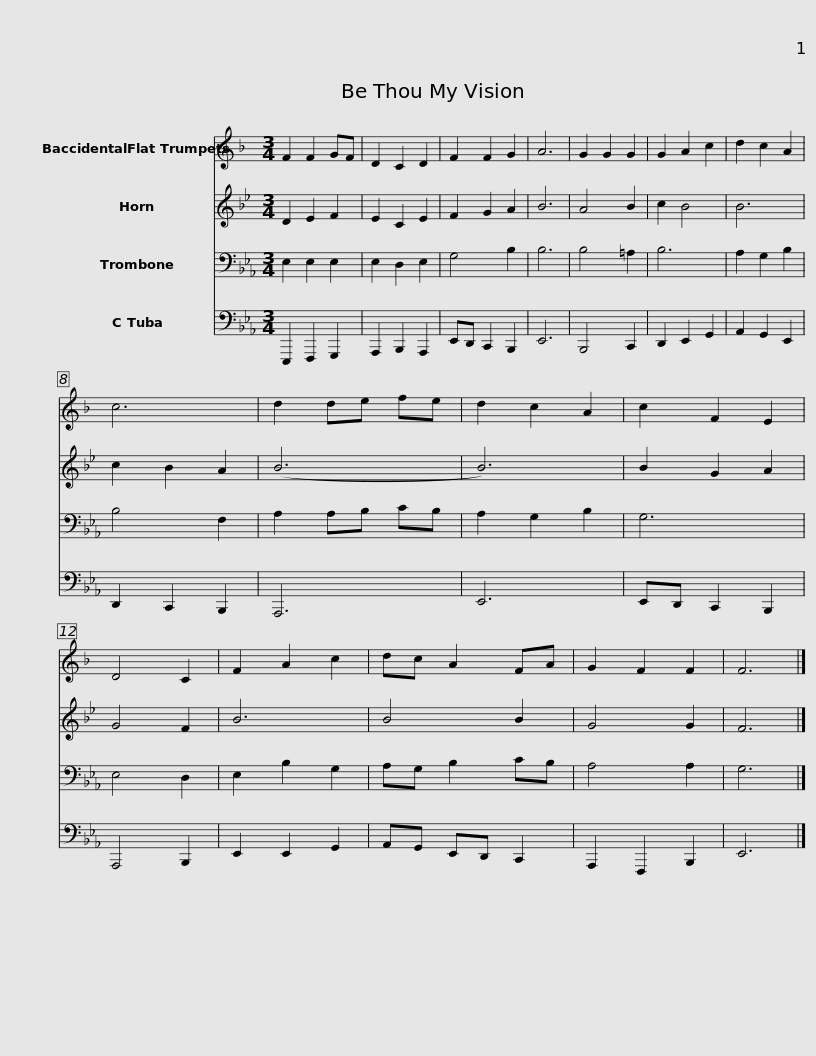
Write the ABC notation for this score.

X:1
%%score 1 2 3 4
L:1/8
M:3/4
I:linebreak $
K:Eb
V:1 treble transpose=-2
V:2 treble transpose=-7
V:3 bass
V:4 bass
V:1
[K:F] F2 F2 GF | D2 C2 D2 | F2 F2 G2 | A6 | G2 G2 G2 | %5
 G2 A2 c2 | d2 c2 A2 | c6 |$ d2 de fe | d2 c2 A2 | %10
 c2 F2 E2 | D4 C2 | F2 A2 c2 | dc A2 FA | G2 F2 F2 | %15
 F6 |] %16
V:2
[K:Bb] D2 E2 F2 | E2 C2 E2 | F2 G2 A2 | B6 | A4 B2 | %5
 c2 B4 | B6 | c2 B2 A2 |$ (B6 | B6) | %10
 B2 G2 A2 | G4 F2 | B6 | B4 B2 | G4 G2 | %15
 F6 |] %16
V:3
 E,2 E,2 E,2 | E,2 D,2 E,2 | G,4 B,2 | B,6 | B,4 =A,2 | %5
 B,6 | A,2 G,2 B,2 | B,4 F,2 |$ A,2 A,B, CB, | A,2 G,2 B,2 | %10
 G,6 | E,4 D,2 | E,2 B,2 G,2 | A,G, B,2 CB, | A,4 A,2 | %15
 G,6 |] %16
V:4
 E,,,2 F,,,2 G,,,2 | A,,,2 B,,,2 A,,,2 | E,,D,, C,,2 B,,,2 | E,,6 | B,,,4 C,,2 | %5
 D,,2 E,,2 G,,2 | A,,2 G,,2 E,,2 | D,,2 C,,2 B,,,2 |$ A,,,6 | E,,6 | %10
 E,,D,, C,,2 B,,,2 | A,,,4 B,,,2 | E,,2 E,,2 G,,2 | A,,G,, E,,D,, C,,2 | A,,,2 F,,,2 B,,,2 | %15
 E,,6 |] %16
